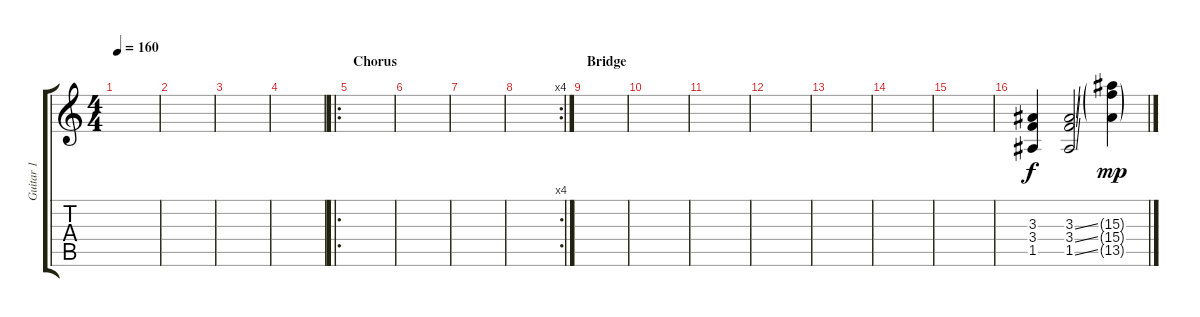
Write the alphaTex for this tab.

\track ("Guitar 1" "Guitar 1") {instrument distortionguitar}
\staff {score tabs}
\tuning (E4 B3 G3 D3 A2 E2) {hide}
\ts (4 4)
\tempo 160
\clef g2
\ks c
|
|
|
|
\ro
\section ("" "Chorus")
|
|
|
\rc 4
|
\section ("" "Bridge")
|
|
|
|
|
|
|
(3.3 3.4 1.5).4 (3.3{ss} 3.4{ss} 1.5{ss}).2 (15.3{g} 15.4{g} 13.5{g}).4{dy mp}
